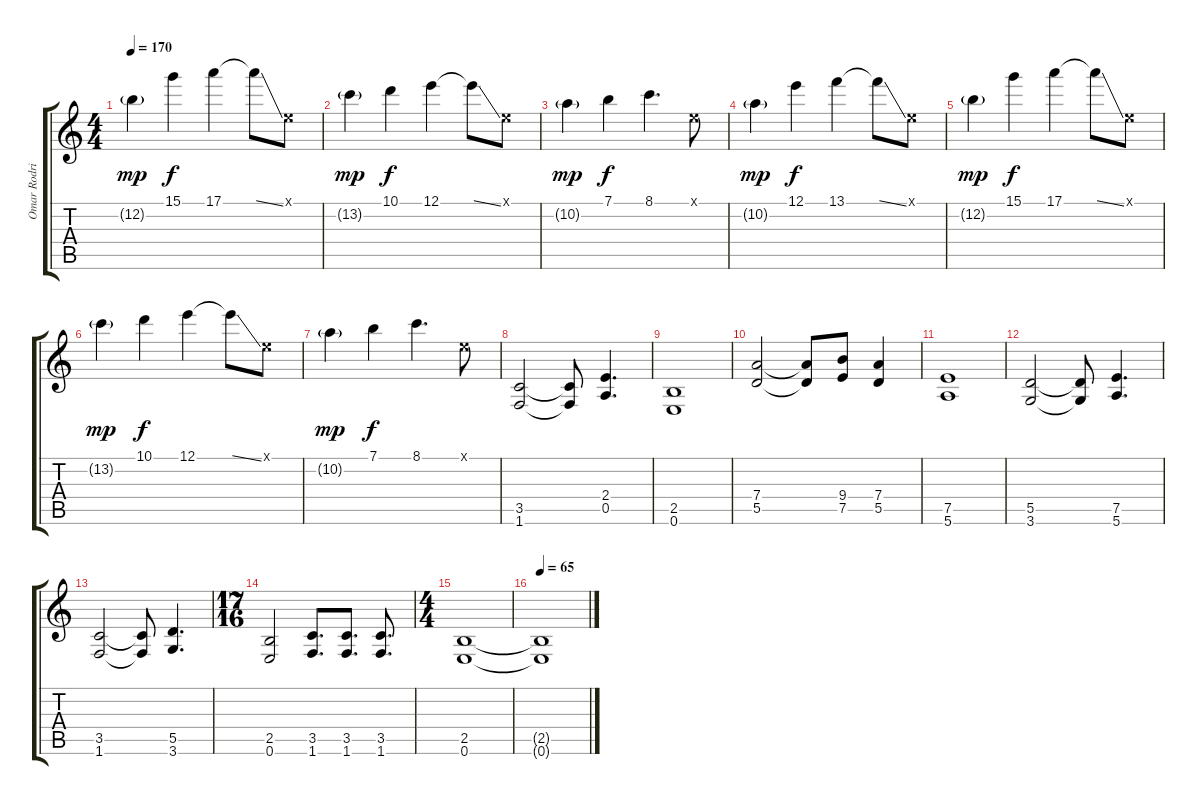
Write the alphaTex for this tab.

\track ("Omar Rodriguez-Lopez [Guitar 1]" "Omar Rodri") {instrument distortionguitar}
\staff {score tabs}
\tuning (E4 B3 G3 D3 A2 E2) {hide}
\ts (4 4)
\tempo 170
\clef g2
\ks c
12.2{g}.4{dy mp} 15.1.4{dy f} 17.1.4 17.1{ss t}.8 0.1{x}.8 |
13.2{g}.4{dy mp} 10.1.4{dy f} 12.1.4 12.1{ss t}.8 0.1{x}.8 |
10.2{g}.4{dy mp} 7.1.4{dy f} 8.1.4{d} 0.1{x}.8 |
10.2{g}.4{dy mp} 12.1.4{dy f} 13.1.4 13.1{ss t}.8 0.1{x}.8 |
12.2{g}.4{dy mp} 15.1.4{dy f} 17.1.4 17.1{ss t}.8 0.1{x}.8 |
13.2{g}.4{dy mp} 10.1.4{dy f} 12.1.4 12.1{ss t}.8 0.1{x}.8 |
10.2{g}.4{dy mp} 7.1.4{dy f} 8.1.4{d} 0.1{x}.8 |
(3.5 1.6).2 (3.5{t} 1.6{t}).8 (2.4 0.5).4{d} |
(2.5 0.6).1 |
(7.4 5.5).2 (7.4{t} 5.5{t}).8 (9.4 7.5).8 (7.4 5.5).4 |
(7.5 5.6).1 |
(5.5 3.6).2 (5.5{t} 3.6{t}).8 (7.5 5.6).4{d} |
(3.5 1.6).2 (3.5{t} 1.6{t}).8 (5.5 3.6).4{d} |
\ts (17 16)
(2.5 0.6).2 (3.5 1.6).8{d} (3.5 1.6).8{d} (3.5 1.6).8{d} |
\ts (4 4)
(2.5 0.6).1{volume 0} |
\tempo 65
(2.5{t} 0.6{t}).1
